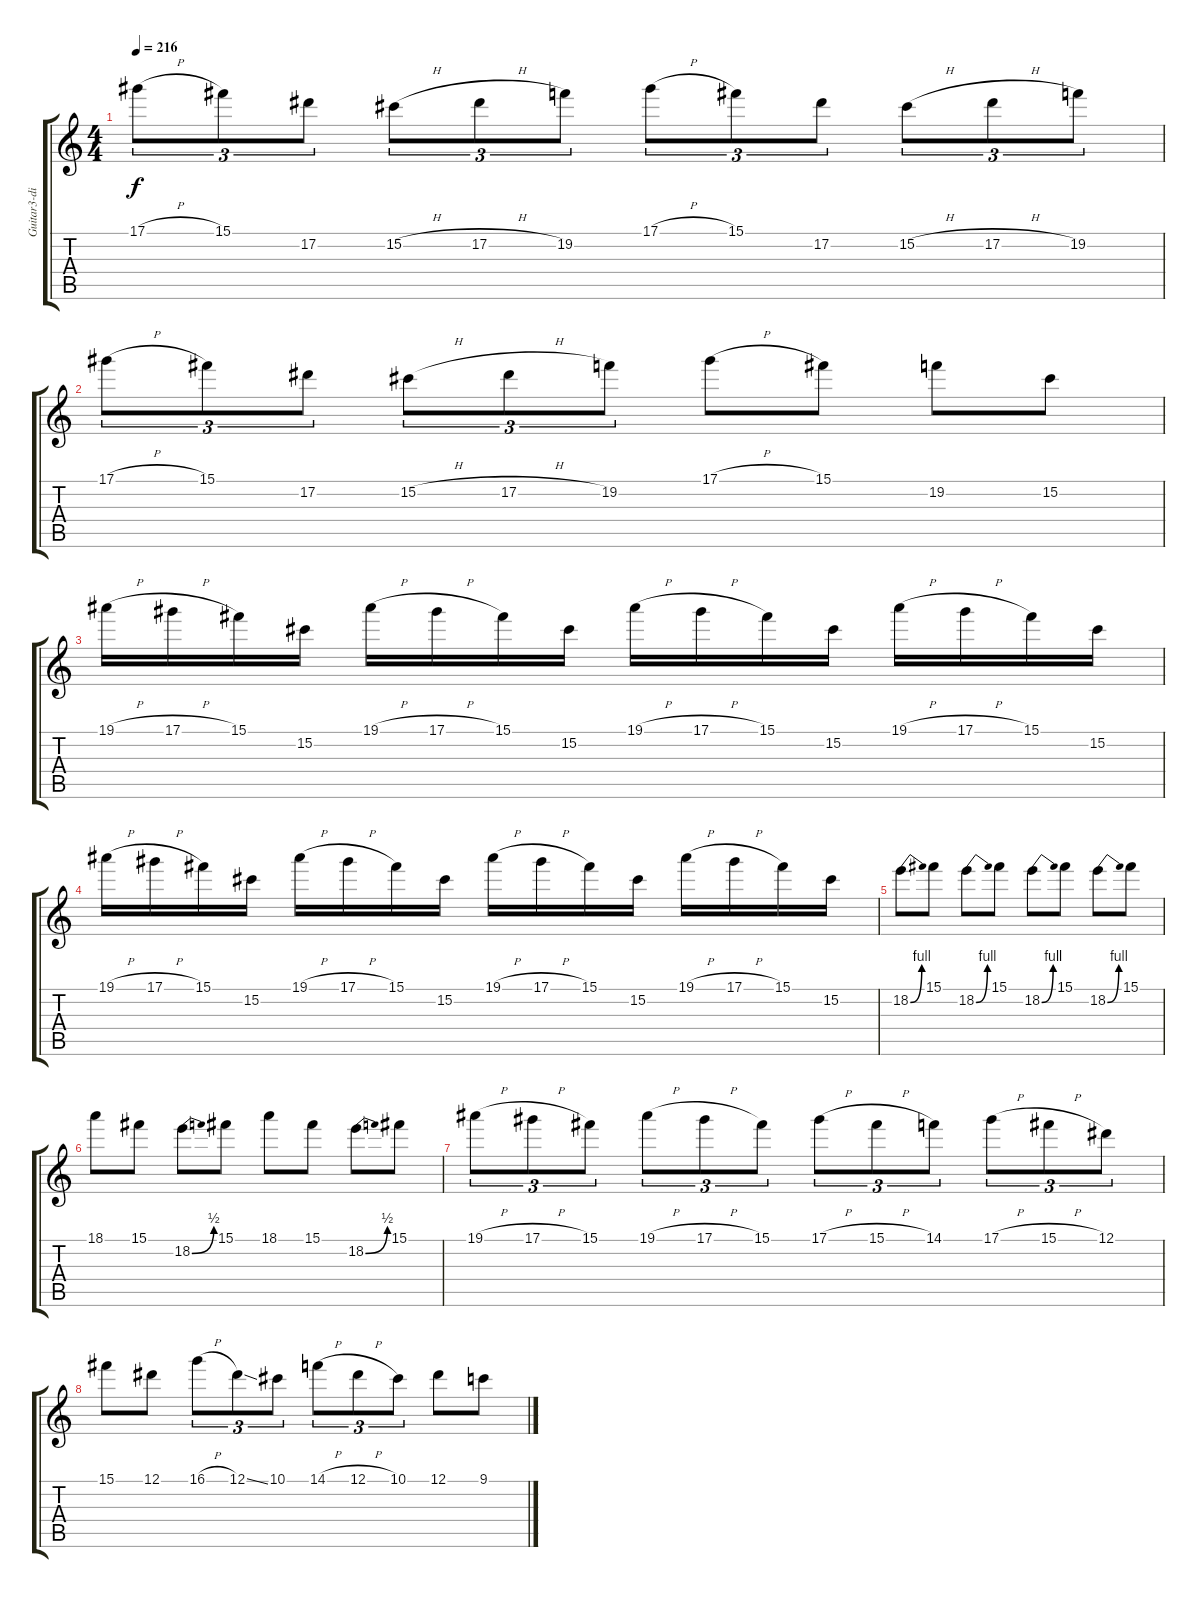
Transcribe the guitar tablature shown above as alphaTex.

\track ("Guitar3-dist" "Guitar3-di") {instrument distortionguitar}
\staff {score tabs}
\tuning (Eb4 Bb3 Gb3 Db3 Ab2 Eb2) {hide}
\ts (4 4)
\tempo 216
\clef g2
\ks c
17.1{h}.8{tu (3 2) dy f} 15.1.8{tu (3 2)} 17.2.8{tu (3 2)} 15.2{h}.8{tu (3 2)} 17.2{h}.8{tu (3 2)} 19.2.8{tu (3 2)} 17.1{h}.8{tu (3 2)} 15.1.8{tu (3 2)} 17.2.8{tu (3 2)} 15.2{h}.8{tu (3 2)} 17.2{h}.8{tu (3 2)} 19.2.8{tu (3 2)} |
17.1{h}.8{tu (3 2)} 15.1.8{tu (3 2)} 17.2.8{tu (3 2)} 15.2{h}.8{tu (3 2)} 17.2{h}.8{tu (3 2)} 19.2.8{tu (3 2)} 17.1{h}.8 15.1.8 19.2.8 15.2.8 |
19.1{h}.16 17.1{h}.16 15.1.16 15.2.16 19.1{h}.16 17.1{h}.16 15.1.16 15.2.16 19.1{h}.16 17.1{h}.16 15.1.16 15.2.16 19.1{h}.16 17.1{h}.16 15.1.16 15.2.16 |
19.1{h}.16 17.1{h}.16 15.1.16 15.2.16 19.1{h}.16 17.1{h}.16 15.1.16 15.2.16 19.1{h}.16 17.1{h}.16 15.1.16 15.2.16 19.1{h}.16 17.1{h}.16 15.1.16 15.2.16 |
18.2{be (bend 0 0 60 4)}.8 15.1.8 18.2{be (bend 0 0 60 4)}.8 15.1.8 18.2{be (bend 0 0 60 4)}.8 15.1.8 18.2{be (bend 0 0 60 4)}.8 15.1.8 |
18.1.8 15.1.8 18.2{be (bend 0 0 60 2)}.8 15.1.8 18.1.8 15.1.8 18.2{be (bend 0 0 60 2)}.8 15.1.8 |
19.1{h}.8{tu (3 2)} 17.1{h}.8{tu (3 2)} 15.1.8{tu (3 2)} 19.1{h}.8{tu (3 2)} 17.1{h}.8{tu (3 2)} 15.1.8{tu (3 2)} 17.1{h}.8{tu (3 2)} 15.1{h}.8{tu (3 2)} 14.1.8{tu (3 2)} 17.1{h}.8{tu (3 2)} 15.1{h}.8{tu (3 2)} 12.1.8{tu (3 2)} |
15.1.8 12.1.8 16.1{h}.8{tu (3 2)} 12.1{ss}.8{tu (3 2)} 10.1.8{tu (3 2)} 14.1{h}.8{tu (3 2)} 12.1{h}.8{tu (3 2)} 10.1.8{tu (3 2)} 12.1.8 9.1.8
